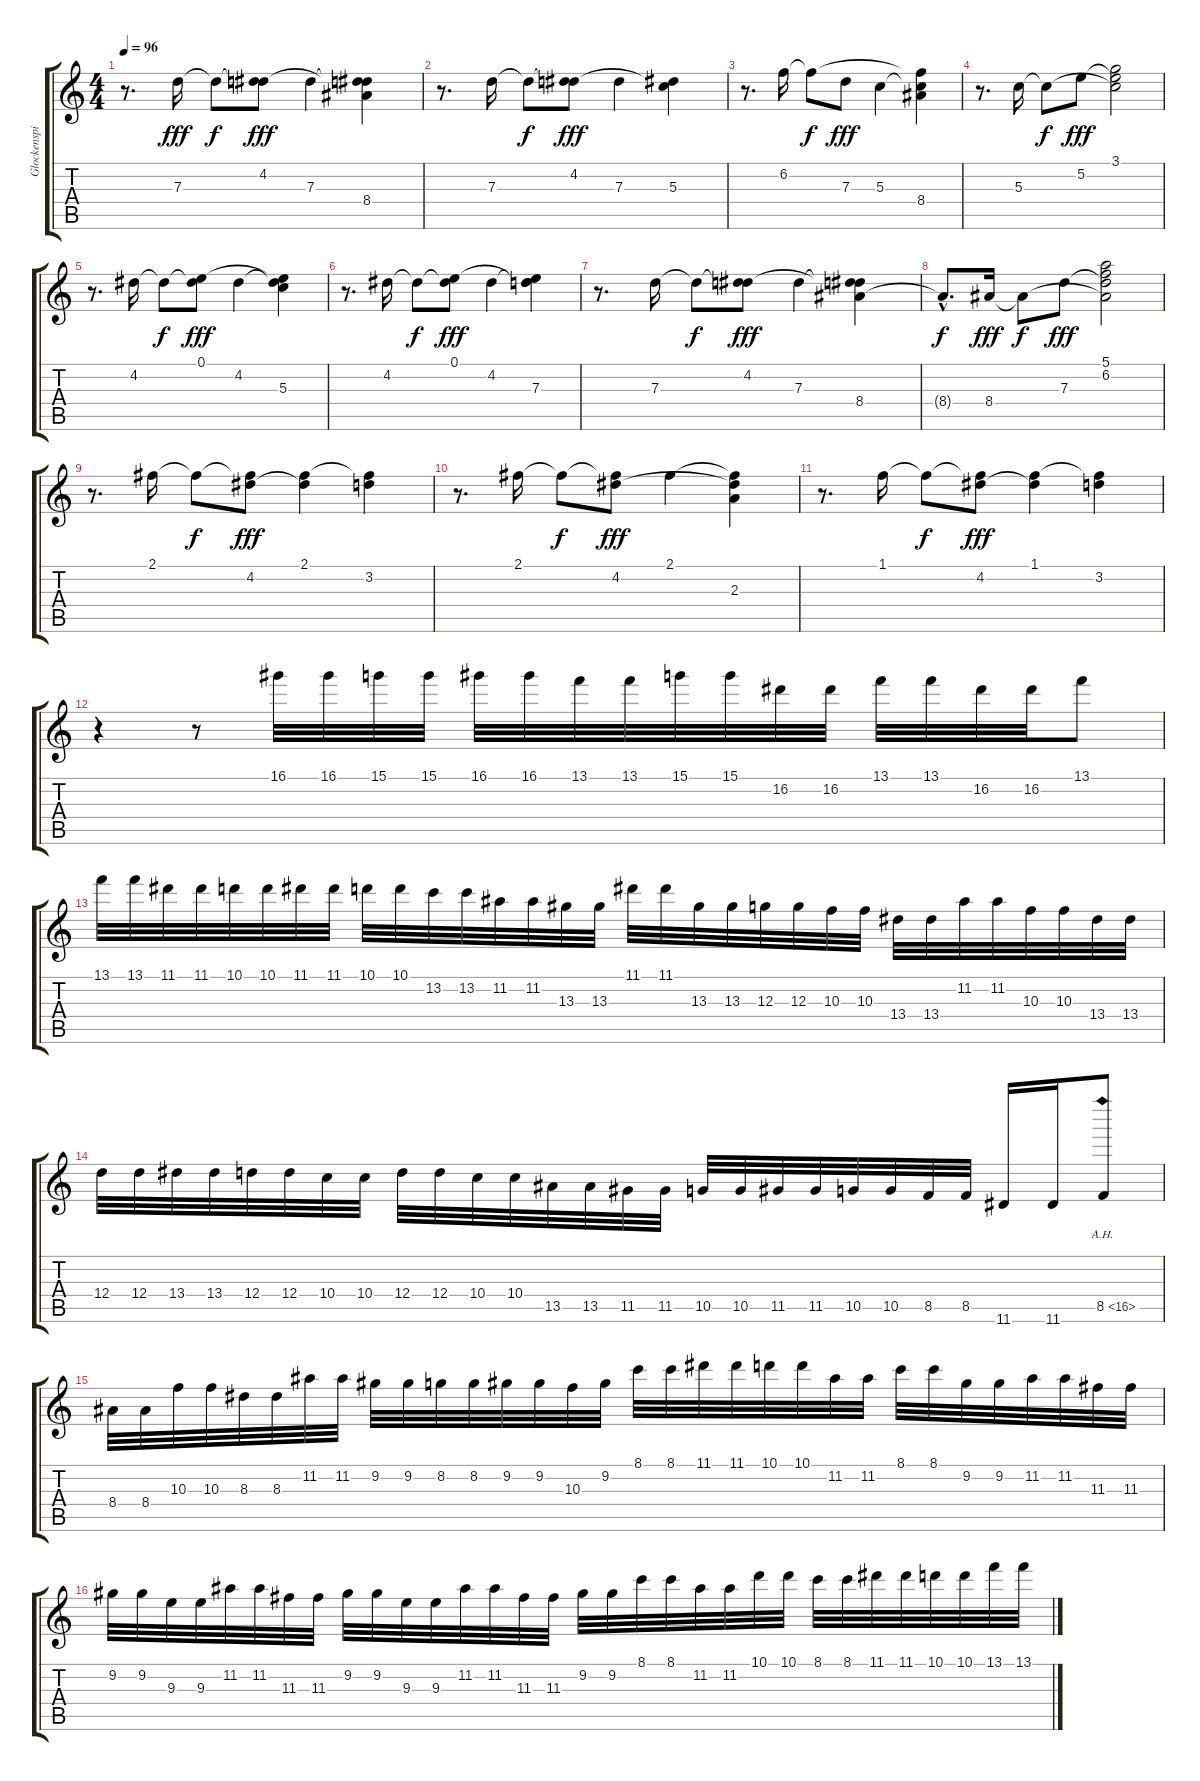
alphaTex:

\track ("Glockenspiel" "Glockenspi") {instrument celesta}
\staff {score tabs}
\tuning (E5 B4 G4 D4 A3 E3) {hide}
\ts (4 4)
\tempo 96
\clef g2
\ks c
r.8{d dy fff} 7.3.16 7.3{t}.8{dy f} (4.2 7.3{t}).8{dy fff} 7.3.4 (4.2{t} 7.3{t} 8.4).4 |
r.8{d} 7.3.16 7.3{t}.8{dy f} (4.2 7.3{t}).8{dy fff} 7.3.4 (4.2{t} 5.3).4 |
r.8{d} 6.2.16 6.2{t}.8{dy f} 7.3.8{dy fff} 5.3.4 (6.2{t} 5.3{t} 8.4).4 |
r.8{d} 5.3.16 5.3{t}.8{dy f} 5.2.8{dy fff} (3.1 5.2{t} 5.3{t}).2 |
r.8{d} 4.2.16 4.2{t}.8{dy f} (0.1 4.2{t}).8{dy fff} 4.2.4 (0.1{t} 4.2{t} 5.3).4 |
r.8{d} 4.2.16 4.2{t}.8{dy f} (0.1 4.2{t}).8{dy fff} 4.2.4 (0.1{t} 4.2{t} 7.3).4 |
r.8{d} 7.3.16 7.3{t}.8{dy f} (4.2 7.3{t}).8{dy fff} 7.3.4 (4.2{t} 7.3{t} 8.4).4 |
8.4{hac t}.8{d dy f} 8.4.16{dy fff} 8.4{t}.8{dy f} 7.3.8{dy fff} (5.1 6.2 7.3{t} 8.4{t}).2 |
r.8{d} 2.1.16 2.1{t}.8{dy f} (2.1{t} 4.2).8{dy fff} (2.1 4.2{t}).4 (2.1{t} 3.2).4 |
r.8{d} 2.1.16 2.1{t}.8{dy f} (2.1{t} 4.2).8{dy fff} 2.1.4 (2.1{t} 4.2{t} 2.3).4 |
r.8{d} 1.1.16 1.1{t}.8{dy f} (1.1{t} 4.2).8{dy fff} (1.1 4.2{t}).4 (1.1{t} 3.2).4 |
r.4 r.8 16.1.32 16.1.32 15.1.32 15.1.32 16.1.32 16.1.32 13.1.32 13.1.32 15.1.32 15.1.32 16.2.32 16.2.32 13.1.32 13.1.32 16.2.32 16.2.32 13.1.8 |
13.1.32 13.1.32 11.1.32 11.1.32 10.1.32 10.1.32 11.1.32 11.1.32 10.1.32 10.1.32 13.2.32 13.2.32 11.2.32 11.2.32 13.3.32 13.3.32 11.1.32 11.1.32 13.3.32 13.3.32 12.3.32 12.3.32 10.3.32 10.3.32 13.4.32 13.4.32 11.2.32 11.2.32 10.3.32 10.3.32 13.4.32 13.4.32 |
12.4.32 12.4.32 13.4.32 13.4.32 12.4.32 12.4.32 10.4.32 10.4.32 12.4.32 12.4.32 10.4.32 10.4.32 13.5.32 13.5.32 11.5.32 11.5.32 10.5.32 10.5.32 11.5.32 11.5.32 10.5.32 10.5.32 8.5.32 8.5.32 11.6.16 11.6.16 8.5{ah 8}.8 |
8.4.32 8.4.32 10.3.32 10.3.32 8.3.32 8.3.32 11.2.32 11.2.32 9.2.32 9.2.32 8.2.32 8.2.32 9.2.32 9.2.32 10.3.32 9.2.32 8.1.32 8.1.32 11.1.32 11.1.32 10.1.32 10.1.32 11.2.32 11.2.32 8.1.32 8.1.32 9.2.32 9.2.32 11.2.32 11.2.32 11.3.32 11.3.32 |
9.2.32 9.2.32 9.3.32 9.3.32 11.2.32 11.2.32 11.3.32 11.3.32 9.2.32 9.2.32 9.3.32 9.3.32 11.2.32 11.2.32 11.3.32 11.3.32 9.2.32 9.2.32 8.1.32 8.1.32 11.2.32 11.2.32 10.1.32 10.1.32 8.1.32 8.1.32 11.1.32 11.1.32 10.1.32 10.1.32 13.1.32 13.1.32
